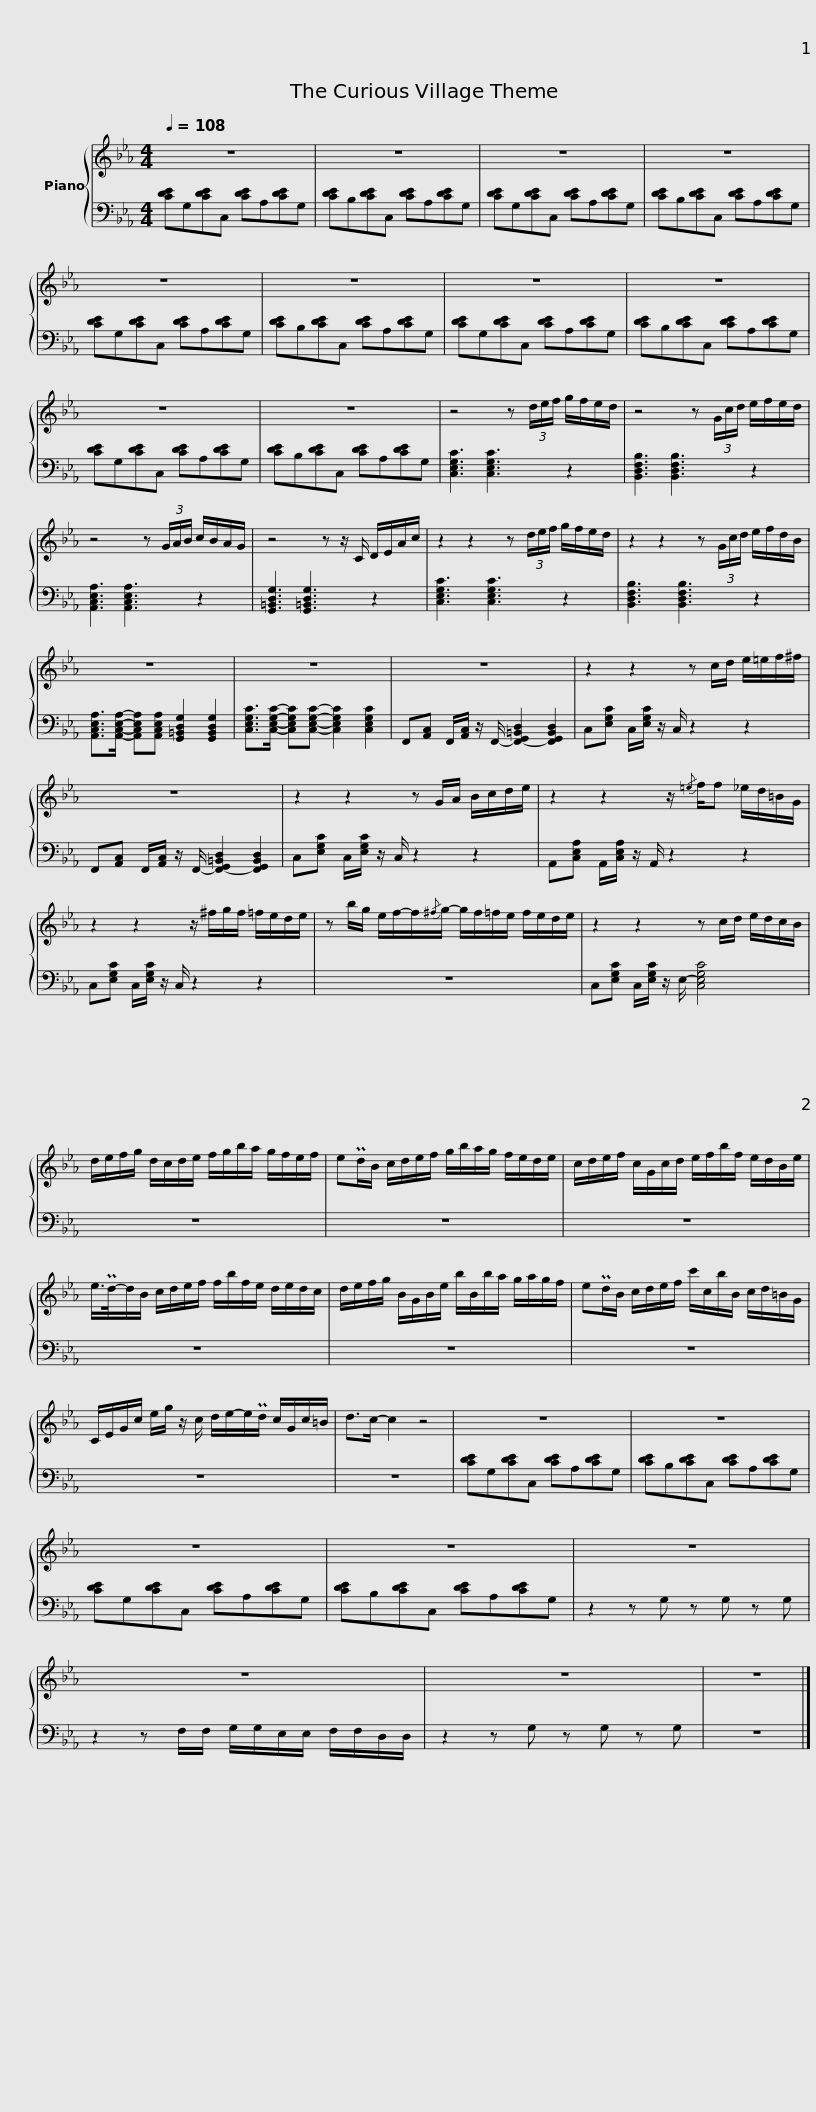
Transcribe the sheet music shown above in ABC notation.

X:1
%%score { 1 | 2 }
L:1/8
Q:1/4=108
M:4/4
I:linebreak $
K:Eb
V:1 treble
V:2 bass
V:1
 z8 | z8 | z8 | z8 |$ z8 | %5
 z8 | z8 | z8 |$ z8 | z8 | %10
 z4 z (3d/e/f/ g/f/e/d/ | z4 z (3G/c/d/ e/f/e/d/ |$ z4 z (3G/A/B/ c/B/A/G/ | z4 z z/ C/ D/E/A/c/ | z2 z2 z (3d/e/f/ g/f/e/d/ | %15
 z2 z2 z (3G/c/d/ e/f/d/B/ |$ z8 | z8 | z8 | z2 z2 z c/d/ e/=e/f/^f/ |$ %20
 z8 | z2 z2 z G/A/ B/c/d/e/ | z2 z2 z/{/=e} f/f _e/d/=B/G/ |$ z2 z2 z/ ^f/g/f/ =f/e/d/e/ | z b/g/ e/f/-f/{/^f}g/- g/f/=f/e/ f/e/d/e/ | %25
 z2 z2 z c/d/ e/d/c/B/ |$ d/e/f/g/ d/c/d/e/ f/g/b/a/ g/f/e/f/ | ePd/B/ c/d/e/f/ g/b/a/g/ f/e/d/e/ | c/d/e/f/ c/G/c/d/ e/f/b/f/ e/d/B/e/ |$ e/>Pd/-d/B/ c/d/e/f/ f/b/f/e/ d/e/d/c/ | %30
 d/e/f/g/ B/G/B/e/ b/B/b/a/ g/a/g/f/ | ePd/B/ c/d/e/f/ c'/c/b/B/ c/d/=B/G/ |$ C/E/G/c/ e/g/ z/ c/ d/e/-e/Pd/ c/G/c/=B/ | d>c- c2 z4 | z8 | %35
 z8 |$ z8 | z8 | z8 | z8 |$ %40
 z8 | z8 |] %42
V:2
 [CDE]G,[CDE]C, [CDE]A,[CDE]G, | [CDE]B,[CDE]C, [CDE]A,[CDE]G, | [CDE]G,[CDE]C, [CDE]A,[CDE]G, | [CDE]B,[CDE]C, [CDE]A,[CDE]G, |$ [CDE]G,[CDE]C, [CDE]A,[CDE]G, | %5
 [CDE]B,[CDE]C, [CDE]A,[CDE]G, | [CDE]G,[CDE]C, [CDE]A,[CDE]G, | [CDE]B,[CDE]C, [CDE]A,[CDE]G, |$ [CDE]G,[CDE]C, [CDE]A,[CDE]G, | [CDE]B,[CDE]C, [CDE]A,[CDE]G, | %10
 [C,E,G,C]3 [C,E,G,C]3 z2 | [B,,D,F,B,]3 [B,,D,F,B,]3 z2 |$ [A,,C,E,A,]3 [A,,C,E,A,]3 z2 | [G,,=B,,D,G,]3 [G,,=B,,D,G,]3 z2 | [C,E,G,C]3 [C,E,G,C]3 z2 | %15
 [B,,D,F,B,]3 [B,,D,F,B,]3 z2 |$ [A,,C,E,A,]>[A,,C,E,A,]- [A,,C,E,A,][A,,C,E,A,] [G,,=B,,D,G,]2 [G,,B,,D,G,]2 | [C,E,G,C]>[C,E,G,C]- [C,E,G,C][C,E,G,C]- [C,E,G,C]2 [C,E,G,C]2 | F,,[A,,C,] F,,/[A,,C,]/ z/ F,,/- [F,,-G,,=B,,D,]2 [F,,G,,B,,D,]2 | C,[E,G,C] C,/[E,G,C]/ z/ C,/ z2 z2 |$ %20
 F,,[A,,C,] F,,/[A,,C,]/ z/ F,,/- [F,,-G,,=B,,D,]2 [F,,G,,B,,D,]2 | C,[E,G,C] C,/[E,G,C]/ z/ C,/ z2 z2 | A,,[C,E,A,] A,,/[C,E,A,]/ z/ A,,/ z2 z2 |$ C,[E,G,C] C,/[E,G,C]/ z/ C,/ z2 z2 | z8 | %25
 C,[E,G,C] C,/[E,G,C]/ z/ E,/- [C,E,G,C]4 |$ z8 | z8 | z8 |$ z8 | %30
 z8 | z8 |$ z8 | z8 | [CDE]G,[CDE]C, [CDE]A,[CDE]G, | %35
 [CDE]B,[CDE]C, [CDE]A,[CDE]G, |$ [CDE]G,[CDE]C, [CDE]A,[CDE]G, | [CDE]B,[CDE]C, [CDE]A,[CDE]G, | z2 z G, z G, z G, | z2 z F,/F,/ G,/G,/E,/E,/ F,/F,/D,/D,/ |$ %40
 z2 z G, z G, z G, | z8 |] %42
